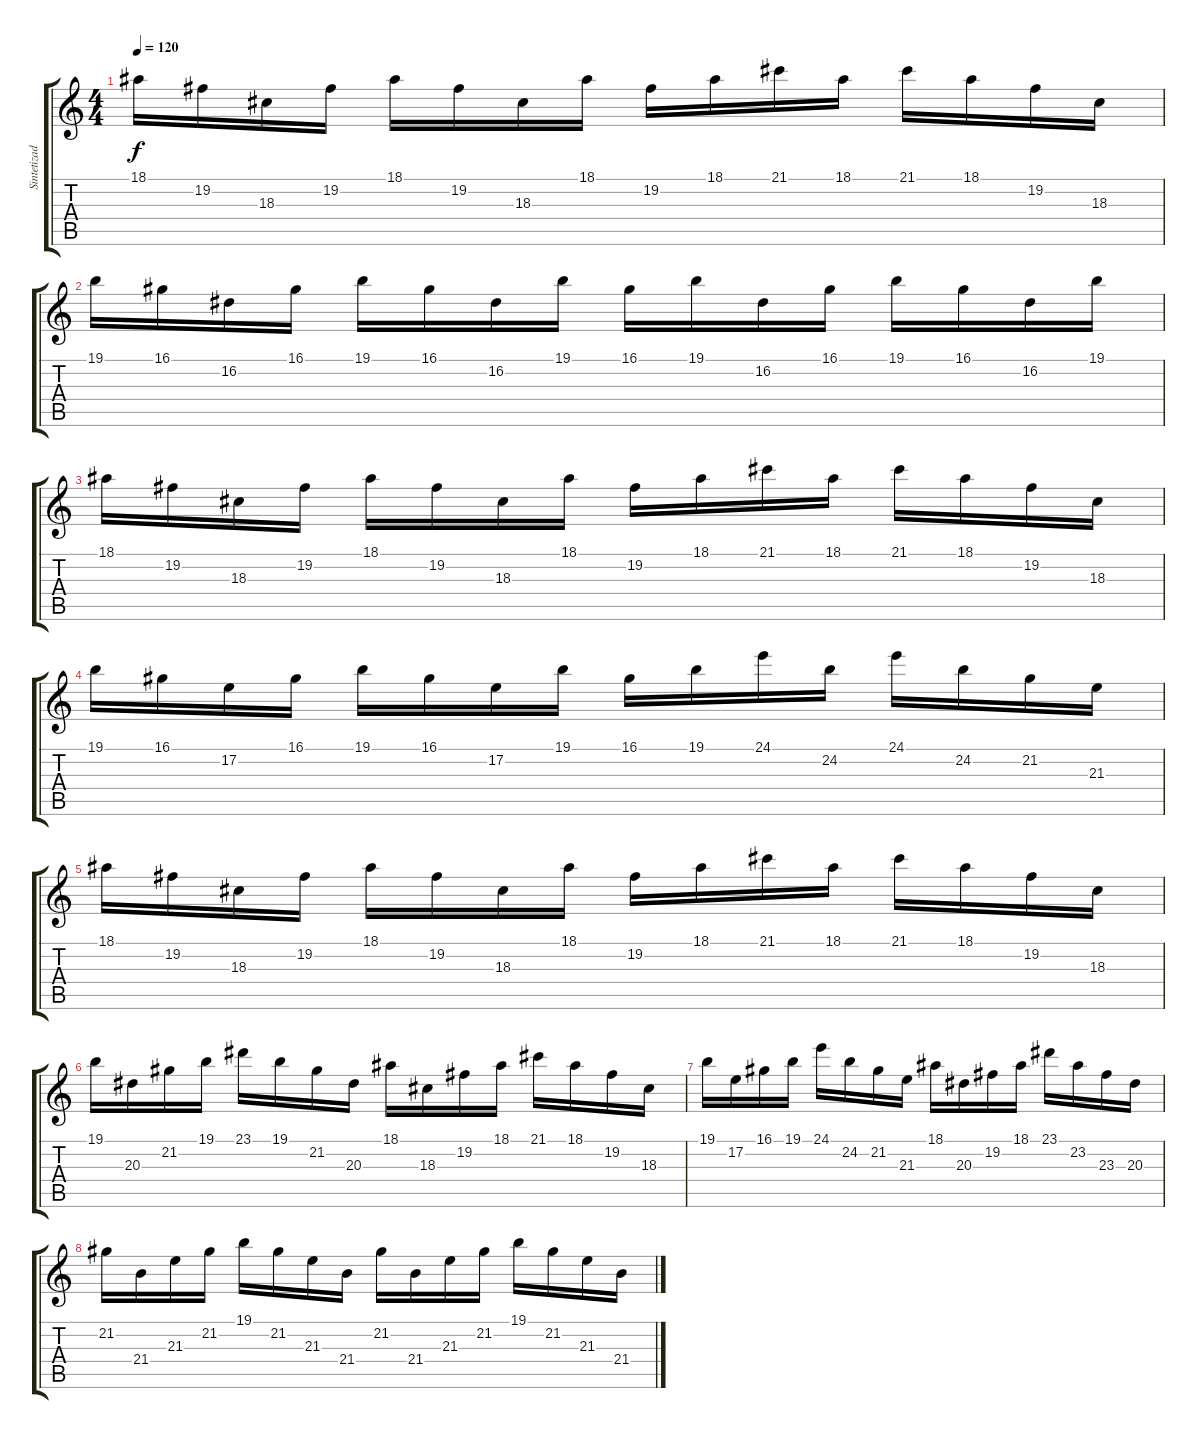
\track ("Sintetizador" "Sintetizad") {instrument acousticgrandpiano}
\staff {score tabs}
\tuning (E4 B3 G3 D3 A2 E2) {hide}
\ts (4 4)
\tempo 120
\clef g2
\ks c
18.1.16{dy f} 19.2.16 18.3.16 19.2.16 18.1.16 19.2.16 18.3.16 18.1.16 19.2.16 18.1.16 21.1.16 18.1.16 21.1.16 18.1.16 19.2.16 18.3.16 |
19.1.16 16.1.16 16.2.16 16.1.16 19.1.16 16.1.16 16.2.16 19.1.16 16.1.16 19.1.16 16.2.16 16.1.16 19.1.16 16.1.16 16.2.16 19.1.16 |
18.1.16 19.2.16 18.3.16 19.2.16 18.1.16 19.2.16 18.3.16 18.1.16 19.2.16 18.1.16 21.1.16 18.1.16 21.1.16 18.1.16 19.2.16 18.3.16 |
19.1.16 16.1.16 17.2.16 16.1.16 19.1.16 16.1.16 17.2.16 19.1.16 16.1.16 19.1.16 24.1.16 24.2.16 24.1.16 24.2.16 21.2.16 21.3.16 |
18.1.16 19.2.16 18.3.16 19.2.16 18.1.16 19.2.16 18.3.16 18.1.16 19.2.16 18.1.16 21.1.16 18.1.16 21.1.16 18.1.16 19.2.16 18.3.16 |
19.1.16 20.3.16 21.2.16 19.1.16 23.1.16 19.1.16 21.2.16 20.3.16 18.1.16 18.3.16 19.2.16 18.1.16 21.1.16 18.1.16 19.2.16 18.3.16 |
19.1.16 17.2.16 16.1.16 19.1.16 24.1.16 24.2.16 21.2.16 21.3.16 18.1.16 20.3.16 19.2.16 18.1.16 23.1.16 23.2.16 23.3.16 20.3.16 |
21.2.16 21.4.16 21.3.16 21.2.16 19.1.16 21.2.16 21.3.16 21.4.16 21.2.16 21.4.16 21.3.16 21.2.16 19.1.16 21.2.16 21.3.16 21.4.16
